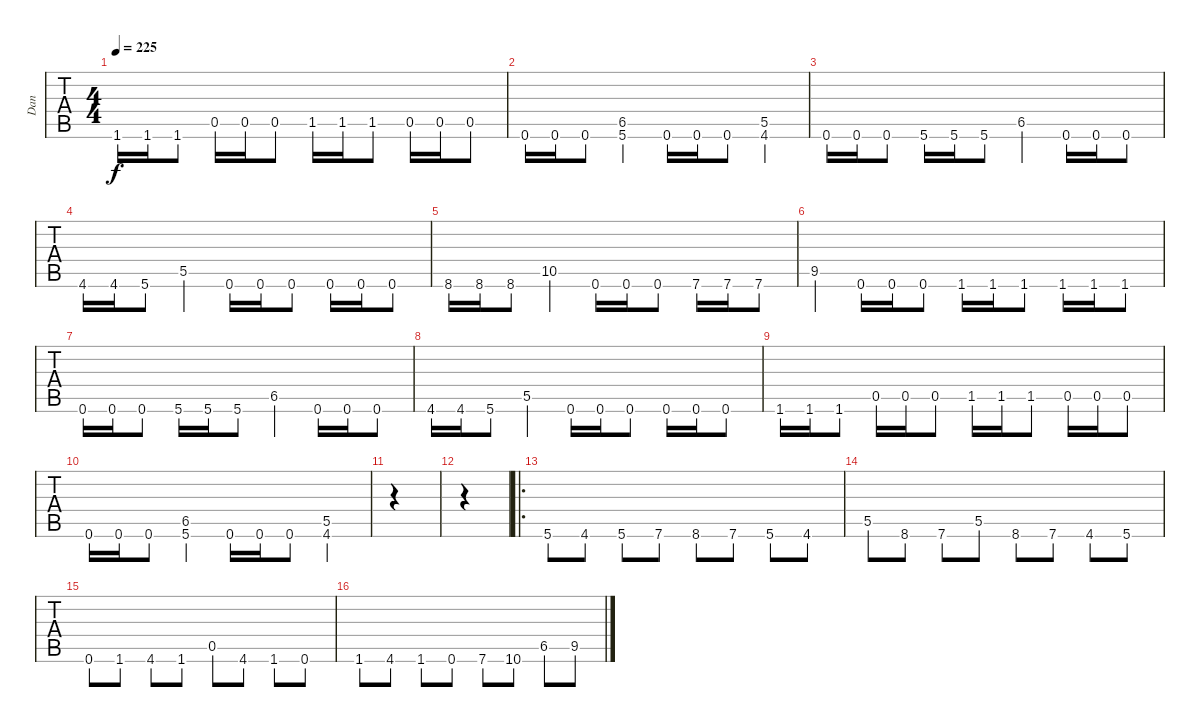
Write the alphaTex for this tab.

\track ("Dan" "Dan") {instrument distortionguitar bank 255}
\staff {tabs}
\tuning (D4 A3 F3 C3 G2 C2) {hide}
\ts (4 4)
\tempo 225
\clef g2
\ks c
1.6.16{dy f} 1.6.16 1.6.8 0.5.16 0.5.16 0.5.8 1.5.16 1.5.16 1.5.8 0.5.16 0.5.16 0.5.8 |
0.6.16 0.6.16 0.6.8 (6.5 5.6).4 0.6.16 0.6.16 0.6.8 (5.5 4.6).4 |
0.6.16 0.6.16 0.6.8 5.6.16 5.6.16 5.6.8 6.5.4 0.6.16 0.6.16 0.6.8 |
4.6.16 4.6.16 5.6.8 5.5.4 0.6.16 0.6.16 0.6.8 0.6.16 0.6.16 0.6.8 |
8.6.16 8.6.16 8.6.8 10.5.4 0.6.16 0.6.16 0.6.8 7.6.16 7.6.16 7.6.8 |
9.5.4 0.6.16 0.6.16 0.6.8 1.6.16 1.6.16 1.6.8 1.6.16 1.6.16 1.6.8 |
0.6.16 0.6.16 0.6.8 5.6.16 5.6.16 5.6.8 6.5.4 0.6.16 0.6.16 0.6.8 |
4.6.16 4.6.16 5.6.8 5.5.4 0.6.16 0.6.16 0.6.8 0.6.16 0.6.16 0.6.8 |
1.6.16 1.6.16 1.6.8 0.5.16 0.5.16 0.5.8 1.5.16 1.5.16 1.5.8 0.5.16 0.5.16 0.5.8 |
0.6.16 0.6.16 0.6.8 (6.5 5.6).4 0.6.16 0.6.16 0.6.8 (5.5 4.6).4 |
|
|
\ro
5.6.8 4.6.8 5.6.8 7.6.8 8.6.8 7.6.8 5.6.8 4.6.8 |
5.5.8 8.6.8 7.6.8 5.5.8 8.6.8 7.6.8 4.6.8 5.6.8 |
0.6.8 1.6.8 4.6.8 1.6.8 0.5.8 4.6.8 1.6.8 0.6.8 |
1.6.8 4.6.8 1.6.8 0.6.8 7.6.8 10.6.8 6.5.8 9.5.8
